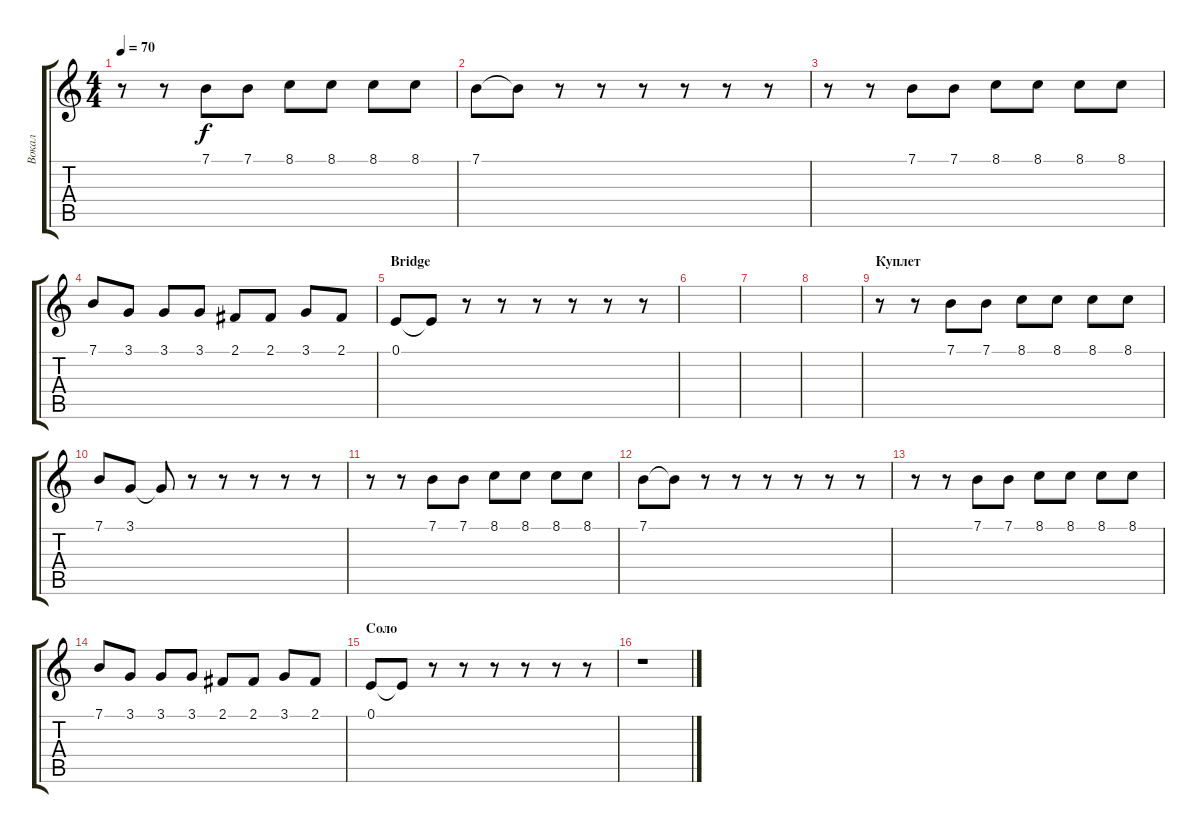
\track ("Вокал" "Вокал") {instrument lead6voice}
\staff {score tabs}
\tuning (E4 B3 G3 D3 A2 E2) {hide}
\ts (4 4)
\tempo 70
\clef g2
\ks c
r.8{dy f} r.8 7.1.8 7.1.8 8.1.8 8.1.8 8.1.8 8.1.8 |
7.1.8 7.1{t}.8 r.8 r.8 r.8 r.8 r.8 r.8 |
r.8 r.8 7.1.8 7.1.8 8.1.8 8.1.8 8.1.8 8.1.8 |
7.1.8 3.1.8 3.1.8 3.1.8 2.1.8 2.1.8 3.1.8 2.1.8 |
\section ("" "Bridge")
0.1.8 0.1{t}.8 r.8 r.8 r.8 r.8 r.8 r.8 |
|
|
|
\section ("" "Куплет")
r.8 r.8 7.1.8 7.1.8 8.1.8 8.1.8 8.1.8 8.1.8 |
7.1.8 3.1.8 3.1{t}.8 r.8 r.8 r.8 r.8 r.8 |
r.8 r.8 7.1.8 7.1.8 8.1.8 8.1.8 8.1.8 8.1.8 |
7.1.8 7.1{t}.8 r.8 r.8 r.8 r.8 r.8 r.8 |
r.8 r.8 7.1.8 7.1.8 8.1.8 8.1.8 8.1.8 8.1.8 |
7.1.8 3.1.8 3.1.8 3.1.8 2.1.8 2.1.8 3.1.8 2.1.8 |
\section ("" "Соло")
0.1.8 0.1{t}.8 r.8 r.8 r.8 r.8 r.8 r.8 |
r.1
